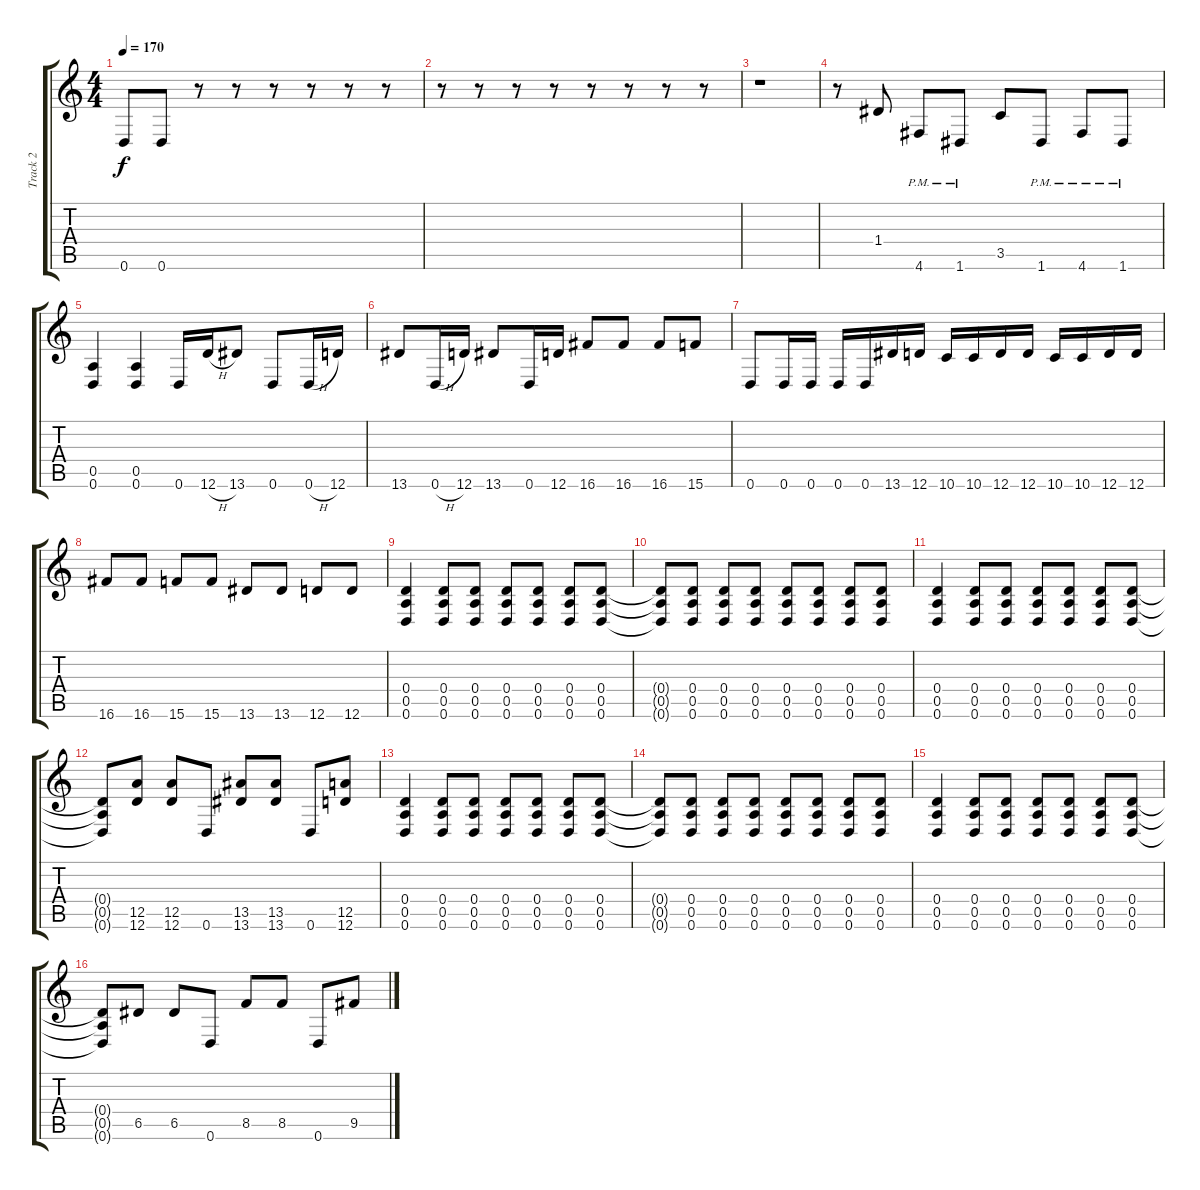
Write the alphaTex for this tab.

\track ("Track 2" "Track 2") {instrument distortionguitar}
\staff {score tabs}
\tuning (E4 B3 G3 D3 A2 D2) {hide}
\ts (4 4)
\tempo 170
\clef g2
\ks c
0.6.8{dy f} 0.6.8 r.8 r.8 r.8 r.8 r.8 r.8 |
r.8 r.8 r.8 r.8 r.8 r.8 r.8 r.8 |
r.1 |
r.8 1.4.8 4.6{pm}.8 1.6{pm}.8 3.5.8 1.6{pm}.8 4.6{pm}.8 1.6{pm}.8 |
(0.5 0.6).4 (0.5 0.6).4 0.6.16 12.6{h}.16 13.6.8 0.6.8 0.6{h}.16 12.6.16 |
13.6.8 0.6{h}.16 12.6.16 13.6.8 0.6.16 12.6.16 16.6.8 16.6.8 16.6.8 15.6.8 |
0.6.8 0.6.16 0.6.16 0.6.16 0.6.16 13.6.16 12.6.16 10.6.16 10.6.16 12.6.16 12.6.16 10.6.16 10.6.16 12.6.16 12.6.16 |
16.6.8 16.6.8 15.6.8 15.6.8 13.6.8 13.6.8 12.6.8 12.6.8 |
(0.4 0.5 0.6).4 (0.4 0.5 0.6).8 (0.4 0.5 0.6).8 (0.4 0.5 0.6).8 (0.4 0.5 0.6).8 (0.4 0.5 0.6).8 (0.4 0.5 0.6).8 |
(0.4{t} 0.5{t} 0.6{t}).8 (0.4 0.5 0.6).8 (0.4 0.5 0.6).8 (0.4 0.5 0.6).8 (0.4 0.5 0.6).8 (0.4 0.5 0.6).8 (0.4 0.5 0.6).8 (0.4 0.5 0.6).8 |
(0.4 0.5 0.6).4 (0.4 0.5 0.6).8 (0.4 0.5 0.6).8 (0.4 0.5 0.6).8 (0.4 0.5 0.6).8 (0.4 0.5 0.6).8 (0.4 0.5 0.6).8 |
(0.4{t} 0.5{t} 0.6{t}).8 (12.5 12.6).8 (12.5 12.6).8 0.6.8 (13.5 13.6).8 (13.5 13.6).8 0.6.8 (12.5 12.6).8 |
(0.4 0.5 0.6).4 (0.4 0.5 0.6).8 (0.4 0.5 0.6).8 (0.4 0.5 0.6).8 (0.4 0.5 0.6).8 (0.4 0.5 0.6).8 (0.4 0.5 0.6).8 |
(0.4{t} 0.5{t} 0.6{t}).8 (0.4 0.5 0.6).8 (0.4 0.5 0.6).8 (0.4 0.5 0.6).8 (0.4 0.5 0.6).8 (0.4 0.5 0.6).8 (0.4 0.5 0.6).8 (0.4 0.5 0.6).8 |
(0.4 0.5 0.6).4 (0.4 0.5 0.6).8 (0.4 0.5 0.6).8 (0.4 0.5 0.6).8 (0.4 0.5 0.6).8 (0.4 0.5 0.6).8 (0.4 0.5 0.6).8 |
(0.4{t} 0.5{t} 0.6{t}).8 6.5.8 6.5.8 0.6.8 8.5.8 8.5.8 0.6.8 9.5.8
